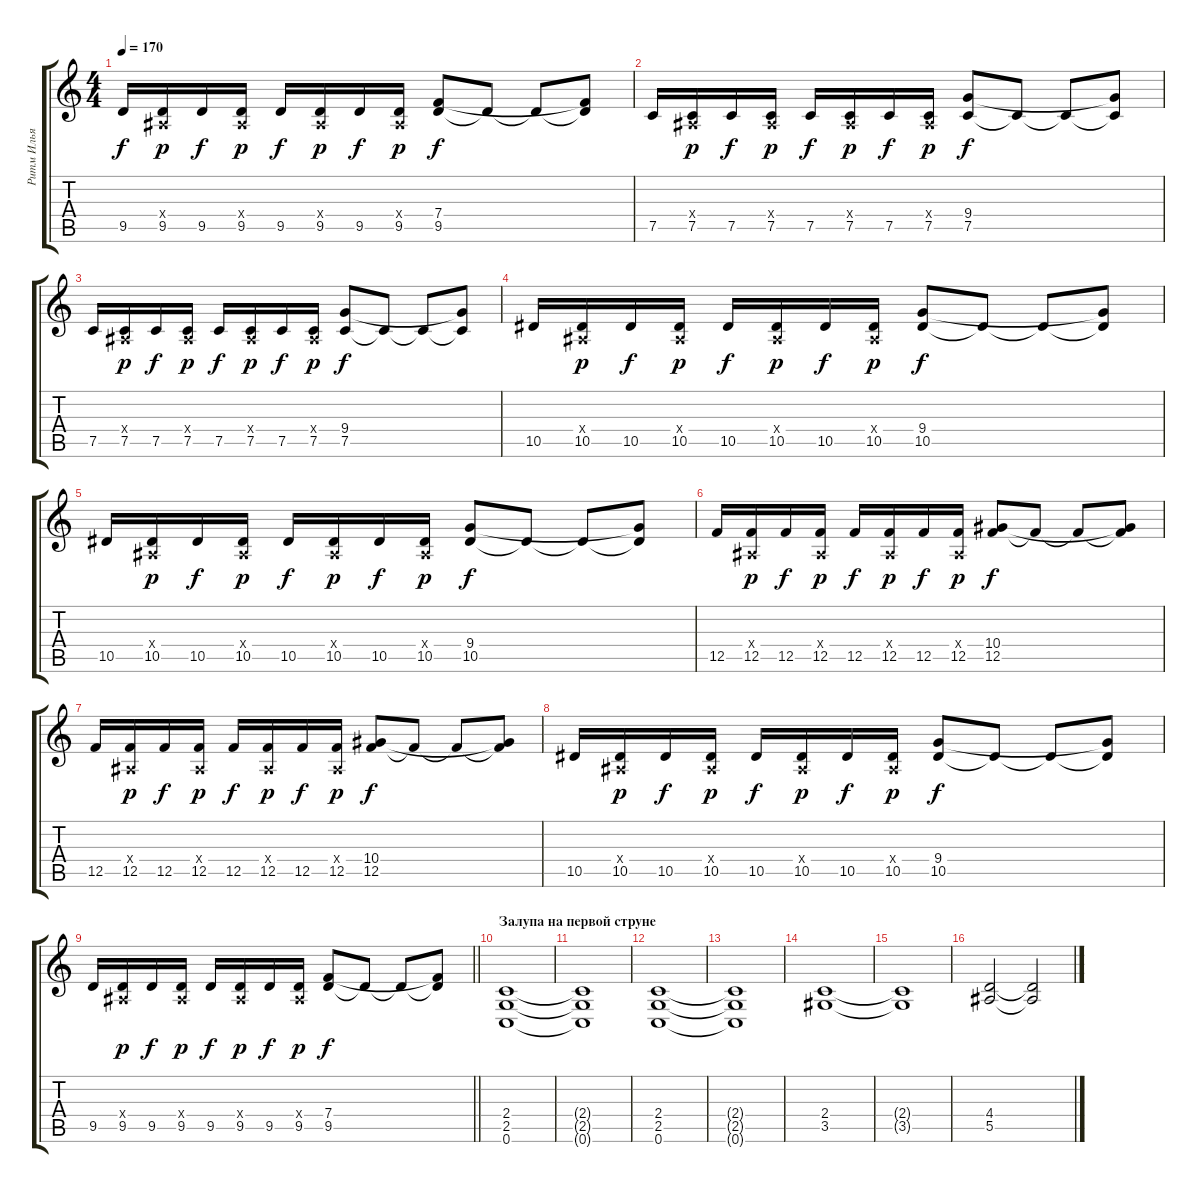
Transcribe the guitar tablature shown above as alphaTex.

\track ("Ритм Илья" "Ритм Илья") {instrument overdrivenguitar}
\staff {score tabs}
\tuning (C4 G3 Eb3 Bb2 F2 C2) {hide}
\ts (4 4)
\tempo 170
\clef g2
\ks c
9.5.16{dy f} (0.4{x} 9.5).16{dy p} 9.5.16{dy f} (0.4{x} 9.5).16{dy p} 9.5.16{dy f} (0.4{x} 9.5).16{dy p} 9.5.16{dy f} (0.4{x} 9.5).16{dy p} (7.4 9.5).8{dy f} 9.5{t}.8 9.5{t}.8 (7.4{t} 9.5{t}).8 |
7.5.16 (0.4{x} 7.5).16{dy p} 7.5.16{dy f} (0.4{x} 7.5).16{dy p} 7.5.16{dy f} (0.4{x} 7.5).16{dy p} 7.5.16{dy f} (0.4{x} 7.5).16{dy p} (9.4 7.5).8{dy f} 7.5{t}.8 7.5{t}.8 (9.4{t} 7.5{t}).8 |
7.5.16 (0.4{x} 7.5).16{dy p} 7.5.16{dy f} (0.4{x} 7.5).16{dy p} 7.5.16{dy f} (0.4{x} 7.5).16{dy p} 7.5.16{dy f} (0.4{x} 7.5).16{dy p} (9.4 7.5).8{dy f} 7.5{t}.8 7.5{t}.8 (9.4{t} 7.5{t}).8 |
10.5.16 (0.4{x} 10.5).16{dy p} 10.5.16{dy f} (0.4{x} 10.5).16{dy p} 10.5.16{dy f} (0.4{x} 10.5).16{dy p} 10.5.16{dy f} (0.4{x} 10.5).16{dy p} (9.4 10.5).8{dy f} 10.5{t}.8 10.5{t}.8 (9.4{t} 10.5{t}).8 |
10.5.16 (0.4{x} 10.5).16{dy p} 10.5.16{dy f} (0.4{x} 10.5).16{dy p} 10.5.16{dy f} (0.4{x} 10.5).16{dy p} 10.5.16{dy f} (0.4{x} 10.5).16{dy p} (9.4 10.5).8{dy f} 10.5{t}.8 10.5{t}.8 (9.4{t} 10.5{t}).8 |
12.5.16 (0.4{x} 12.5).16{dy p} 12.5.16{dy f} (0.4{x} 12.5).16{dy p} 12.5.16{dy f} (0.4{x} 12.5).16{dy p} 12.5.16{dy f} (0.4{x} 12.5).16{dy p} (10.4 12.5).8{dy f} 12.5{t}.8 12.5{t}.8 (10.4{t} 12.5{t}).8 |
12.5.16 (0.4{x} 12.5).16{dy p} 12.5.16{dy f} (0.4{x} 12.5).16{dy p} 12.5.16{dy f} (0.4{x} 12.5).16{dy p} 12.5.16{dy f} (0.4{x} 12.5).16{dy p} (10.4 12.5).8{dy f} 12.5{t}.8 12.5{t}.8 (10.4{t} 12.5{t}).8 |
10.5.16 (0.4{x} 10.5).16{dy p} 10.5.16{dy f} (0.4{x} 10.5).16{dy p} 10.5.16{dy f} (0.4{x} 10.5).16{dy p} 10.5.16{dy f} (0.4{x} 10.5).16{dy p} (9.4 10.5).8{dy f} 10.5{t}.8 10.5{t}.8 (9.4{t} 10.5{t}).8 |
\barLineRight lightlight
9.5.16 (0.4{x} 9.5).16{dy p} 9.5.16{dy f} (0.4{x} 9.5).16{dy p} 9.5.16{dy f} (0.4{x} 9.5).16{dy p} 9.5.16{dy f} (0.4{x} 9.5).16{dy p} (7.4 9.5).8{dy f} 9.5{t}.8 9.5{t}.8 (7.4{t} 9.5{t}).8 |
\section ("" "Залупа на первой струне")
(2.4 2.5 0.6).1 |
(2.4{t} 2.5{t} 0.6{t}).1 |
(2.4 2.5 0.6).1 |
(2.4{t} 2.5{t} 0.6{t}).1 |
(2.4 3.5).1 |
(2.4{t} 3.5{t}).1 |
(4.4 5.5).2 (4.4{t} 5.5{t}).2
